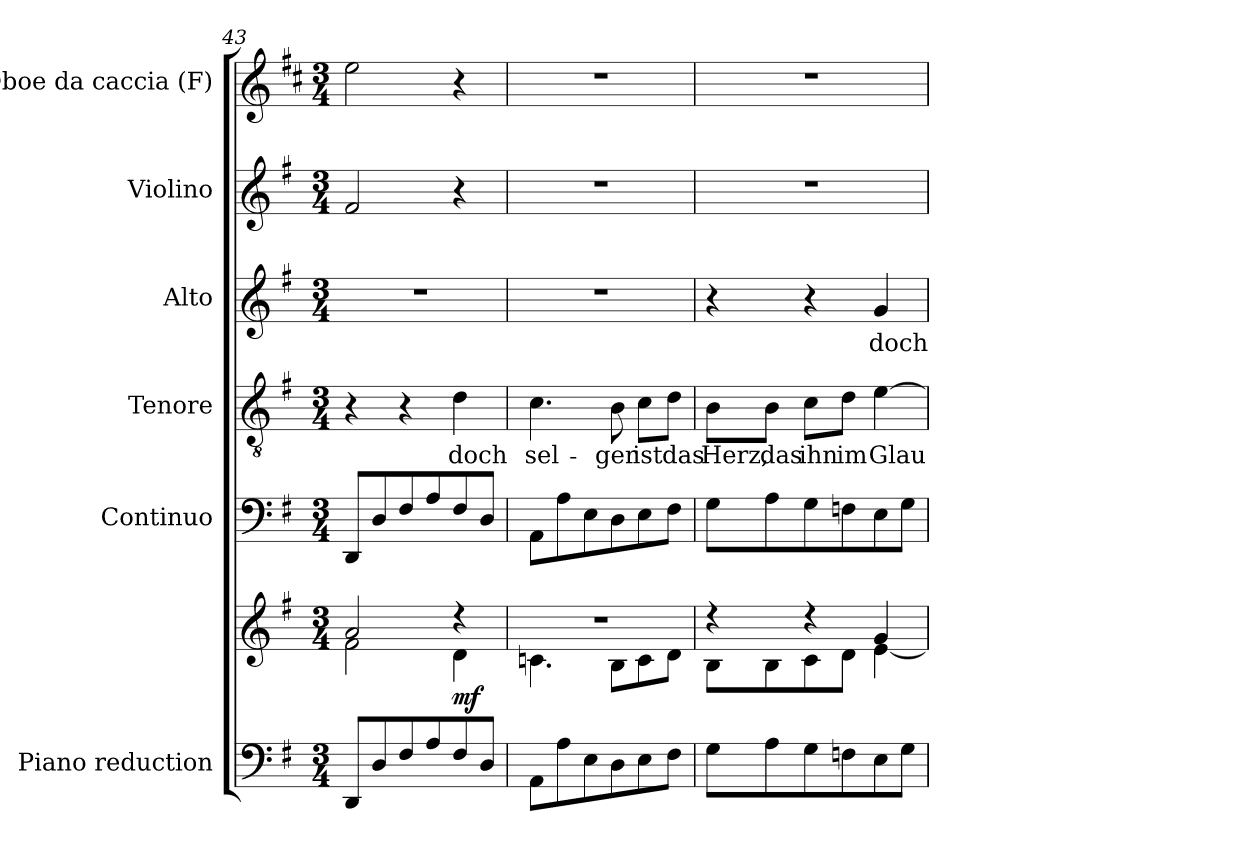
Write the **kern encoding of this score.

**kern	**kern	**dynam	**kern	**kern	**text	**kern	**text	**kern	**kern
*part6	*part6	*part6	*part5	*part4	*part4	*part3	*part3	*part2	*part1
*staff7	*staff6	*staff6/7	*staff5	*staff4	*staff4	*staff3	*staff3	*staff2	*staff1
*I"Piano reduction	*	*	*I"Continuo	*I"Tenore	*	*I"Alto	*	*I"Violino	*I"Oboe da caccia (F)
*I'Pno	*	*	*	*	*	*	*	*I'Vln	*
*clefF4	*clefG2	*	*clefF4	*clefGv2	*	*clefG2	*	*clefG2	*clefG2
*	*	*	*	*	*	*	*	*	*ITrd4c7
*k[f#]	*k[f#]	*	*k[f#]	*k[f#]	*	*k[f#]	*	*k[f#]	*k[f#]
*M3/4	*M3/4	*	*M3/4	*M3/4	*	*M3/4	*	*M3/4	*M3/4
=43	=43	=43	=43	=43	=43	=43	=43	=43	=43
*	*^	*	*	*	*	*	*	*	*
8DD/L	2a/	2f#\	.	8DD/L	4r	.	2.r	.	2f#/	2a\
8D/	.	.	.	8D/	.	.	.	.	.	.
8F#/	.	.	.	8F#/	4r	.	.	.	.	.
8A/	.	.	.	8A/	.	.	.	.	.	.
!	!	!	!LO:DY:b	!	!	!LO:LY:b	!	!	!	!
8F#/	4r	4d\	mf	8F#/	4d\	doch	.	.	4r	4r
8D/J	.	.	.	8D/J	.	.	.	.	.	.
=44	=44	=44	=44	=44	=44	=44	=44	=44	=44	=44
!	!	!	!	!	!	!LO:LY:b	!	!	!	!
8AA\L	2.r	4.cn\	.	8AA\L	4.c\	sel-	2.r	.	2.r	2.r
8A\	.	.	.	8A\	.	.	.	.	.	.
8E\	.	.	.	8E\	.	.	.	.	.	.
!	!	!	!	!	!	!LO:LY:b	!	!	!	!
8D\	.	8B\L	.	8D\	8B\	ger	.	.	.	.
!	!	!	!	!	!	!LO:LY:b	!	!	!	!
8E\	.	8c\	.	8E\	8c\L	ist	.	.	.	.
!	!	!	!	!	!	!LO:LY:b	!	!	!	!
8F#\J	.	8d\J	.	8F#\J	8d\J	das	.	.	.	.
=45	=45	=45	=45	=45	=45	=45	=45	=45	=45	=45
!	!	!	!	!	!	!LO:LY:b	!	!	!	!
8G\L	4r	8B\L	.	8G\L	8B\L	Herz,	4r	.	2.r	2.r
!	!	!	!	!	!	!LO:LY:b	!	!	!	!
8A\	.	8B\	.	8A\	8B\J	das	.	.	.	.
!	!	!	!	!	!	!LO:LY:b	!	!	!	!
8G\	4r	8c\	.	8G\	8c\L	ihn	4r	.	.	.
!	!	!	!	!	!	!LO:LY:b	!	!	!	!
8Fn\	.	8d\J	.	8Fn\	8d\J	im	.	.	.	.
!	!	!	!	!	!	!LO:LY:b	!	!LO:LY:b	!	!
8E\	4g/	[4e\	.	8E\	[4e\	Glau-	4g/	doch	.	.
8G\J	.	.	.	8G\J	.	.	.	.	.	.
*	*v	*v	*	*	*	*	*	*	*	*
=	=	=	=	=	=	=	=	=	=
*-	*-	*-	*-	*-	*-	*-	*-	*-	*-
